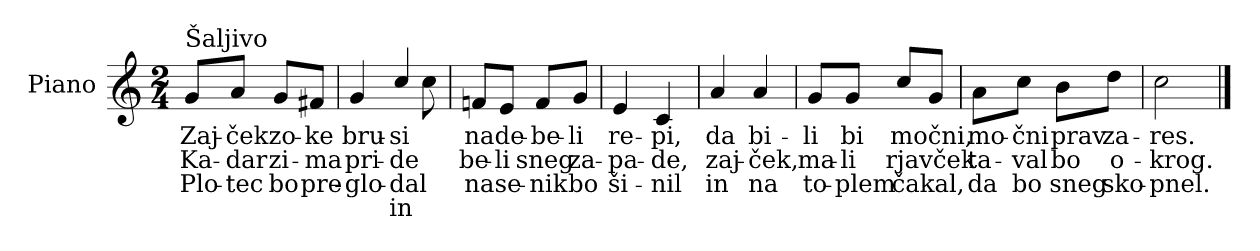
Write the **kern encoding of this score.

**kern	**text	**text	**text	**text
*part1	*part1	*part1	*part1	*part1
*staff1	*staff1	*staff1	*staff1	*staff1
*I"Piano	*	*	*	*
*I'Pno.	*	*	*	*
*clefG2	*	*	*	*
*k[]	*	*	*	*
*M2/4	*	*	*	*
=1	=1	=1	=1	=1
!LO:TX:a:t=Šaljivo	!	!	!	!
!	!LO:LY:b	!LO:LY:b	!LO:LY:b	!
8g/L	Zaj-	Ka-	Plo-	.
!	!LO:LY:b	!LO:LY:b	!LO:LY:b	!
8a/J	-ček	-dar	-tec	.
!	!LO:LY:b	!LO:LY:b	!LO:LY:b	!
8g/L	zo-	zi-	bo	.
!	!LO:LY:b	!LO:LY:b	!LO:LY:b	!
8f#X/J	-ke	-ma	pre-	.
=2	=2	=2	=2	=2
!	!LO:LY:b	!LO:LY:b	!LO:LY:b	!
*^	*	*	*	*
4g/	4.ryy	bru-	pri-	-glo-	.
!	!	!LO:LY:b	!LO:LY:b	!LO:LY:b	!LO:LY:b
4cc/	.	-si	-de	-dal	in
.	8cc!\	.	.	.	.
=3	=3	=3	=3	=3	=3
!	!	!LO:LY:b	!LO:LY:b	!LO:LY:b	!
*v	*v	*	*	*	*
8fn/L	na	be-	na	.
!	!LO:LY:b	!LO:LY:b	!LO:LY:b	!
8e/J	de-	-li	se-	.
!	!LO:LY:b	!LO:LY:b	!LO:LY:b	!
8f/L	-be-	sneg	-nik	.
!	!LO:LY:b	!LO:LY:b	!LO:LY:b	!
8g/J	-li	za-	bo	.
=4	=4	=4	=4	=4
!	!LO:LY:b	!LO:LY:b	!LO:LY:b	!
4e/	re-	-pa-	ši-	.
!	!LO:LY:b	!LO:LY:b	!LO:LY:b	!
4c/	-pi,	-de,	-nil	.
=5	=5	=5	=5	=5
!	!LO:LY:b	!LO:LY:b	!LO:LY:b	!
4a/	da	zaj-	in	.
!	!LO:LY:b	!LO:LY:b	!LO:LY:b	!
4a/	bi-	-ček,	na	.
=6	=6	=6	=6	=6
!	!LO:LY:b	!LO:LY:b	!LO:LY:b	!
8g/L	-li	ma-	to-	.
!	!LO:LY:b	!LO:LY:b	!LO:LY:b	!
8g/J	bi	-li	-plem	.
!	!LO:LY:b	!LO:LY:b	!LO:LY:b	!
8cc/L	močni,	rjavček	čakal,	.
8g/J	.	.	.	.
!!LO:LB:g=z
=7	=7	=7	=7	=7
!	!LO:LY:b	!LO:LY:b	!LO:LY:b	!
8a\L	mo-	ta-	da	.
!	!LO:LY:b	!LO:LY:b	!LO:LY:b	!
8cc\J	-čni	-val	bo	.
!	!LO:LY:b	!LO:LY:b	!LO:LY:b	!
8b\L	prav	bo	sneg	.
!	!LO:LY:b	!LO:LY:b	!LO:LY:b	!
8dd\J	za-	o-	sko-	.
=8	=8	=8	=8	=8
!	!LO:LY:b	!LO:LY:b	!LO:LY:b	!
2cc\	-res.	-krog.	-pnel.	.
==	==	==	==	==
*-	*-	*-	*-	*-
